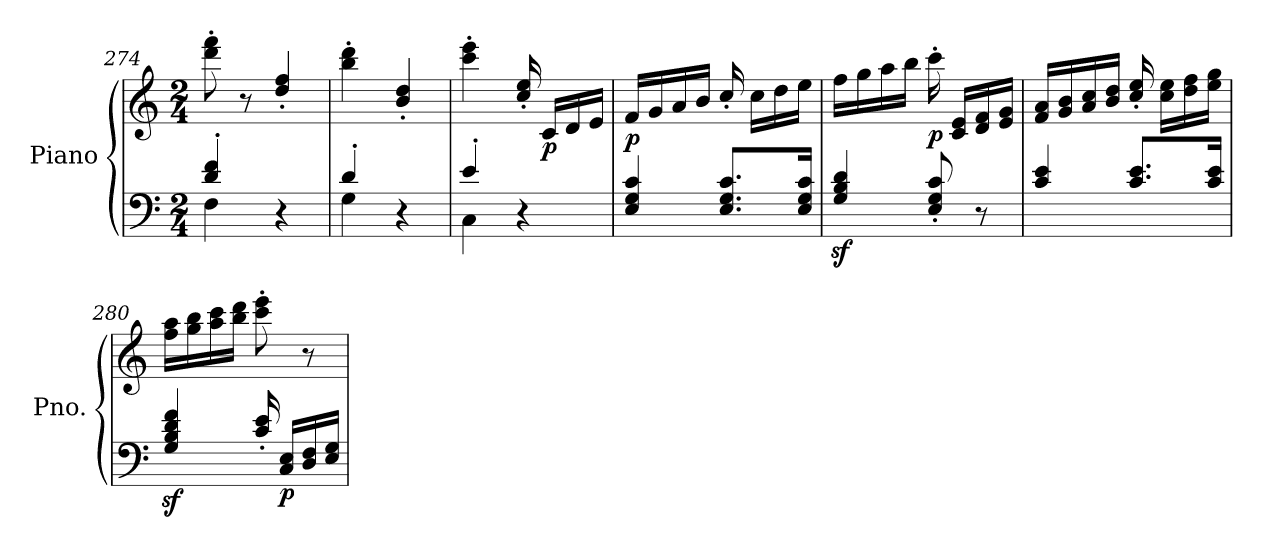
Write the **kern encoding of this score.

**kern	**kern	**dynam
*part1	*part1	*part1
*staff2	*staff1	*staff1/2
*I"Piano	*	*
*I'Pno.	*	*
*clefF4	*clefG2	*
*k[]	*k[]	*
*M2/4	*M2/4	*
=274	=274	=274
*^	*	*
4d/' 4f/'	4F\	8ddd\' 8fff\'	.
.	.	8r	.
4r	4ryy	4dd/' 4ff/'	.
=275	=275	=275	=275
4d'/	4G\	4bb\' 4ddd\'	.
4r	4ryy	4b/' 4dd/'	.
=276	=276	=276	=276
4e'/	4C\	4ccc\' 4eee\'	.
4r	4ryy	16cc/' 16ee/'	.
!	!	!	!LO:DY:b
.	.	16c/LL	p
.	.	16d/	.
.	.	16e/JJ	.
*v	*v	*	*
=277	=277	=277
!	!	!LO:DY:a=2
4E/ 4G/ 4c/	16f/LL	p
.	16g/	.
.	16a/	.
.	16b/JJ	.
8.E/ 8.G/ 8.c/L	16cc'/	.
.	16cc\LL	.
.	16dd\	.
16E/ 16G/ 16c/Jk	16ee\JJ	.
=278	=278	=278
4G/z> 4B/z> 4d/z>	16ff\LL	.
.	16gg\	.
.	16aa\	.
.	16bb\JJ	.
!	!	!LO:DY:a=2
8E/' 8G/' 8c/'	16ccc'\	p
.	16c/ 16e/LL	.
8r	16d/ 16f/	.
.	16e/ 16g/JJ	.
!!LO:LB:g=z
=279	=279	=279
4c/ 4e/	16f/ 16a/LL	.
.	16g/ 16b/	.
.	16a/ 16cc/	.
.	16b/ 16dd/JJ	.
8.c/ 8.e/L	16cc/' 16ee/'	.
.	16cc\ 16ee\LL	.
.	16dd\ 16ff\	.
16c/ 16e/Jk	16ee\ 16gg\JJ	.
=280	=280	=280
4G/z< 4B/z< 4d/z< 4f/z<	16ff\ 16aa\LL	.
.	16gg\ 16bb\	.
.	16aa\ 16ccc\	.
.	16bb\ 16ddd\JJ	.
16c/' 16e/'	8ccc\' 8eee\'	.
!	!	!LO:DY:b=2
16C/ 16E/LL	.	p
16D/ 16F/	8r	.
16E/ 16G/JJ	.	.
=	=	=
*-	*-	*-
